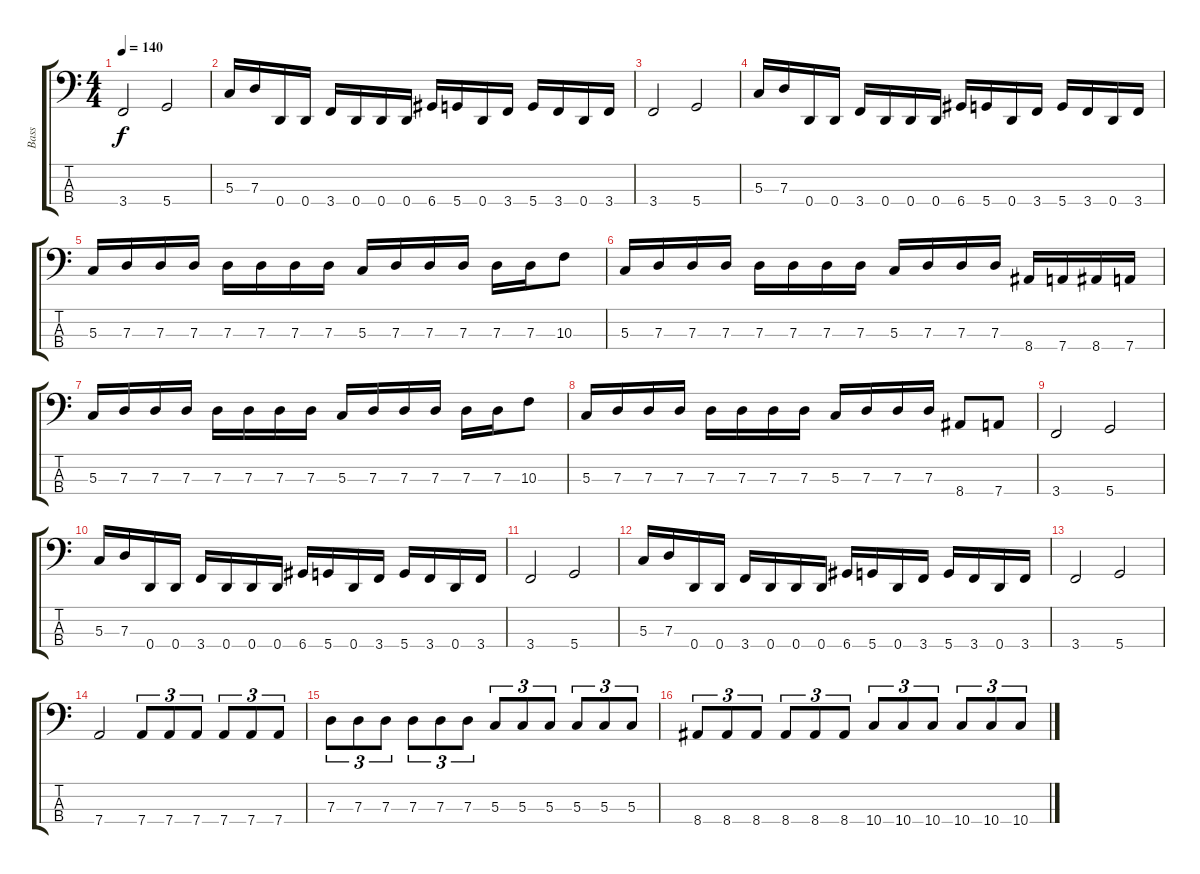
\track ("Bass" "Bass") {instrument electricbasspick}
\staff {score tabs}
\tuning (F2 C2 G1 D1) {hide}
\ts (4 4)
\tempo 140
\clef f4
\ks c
3.4.2{dy f} 5.4.2 |
5.3.16 7.3.16 0.4.16 0.4.16 3.4.16 0.4.16 0.4.16 0.4.16 6.4.16 5.4.16 0.4.16 3.4.16 5.4.16 3.4.16 0.4.16 3.4.16 |
3.4.2 5.4.2 |
5.3.16 7.3.16 0.4.16 0.4.16 3.4.16 0.4.16 0.4.16 0.4.16 6.4.16 5.4.16 0.4.16 3.4.16 5.4.16 3.4.16 0.4.16 3.4.16 |
5.3.16 7.3.16 7.3.16 7.3.16 7.3.16 7.3.16 7.3.16 7.3.16 5.3.16 7.3.16 7.3.16 7.3.16 7.3.16 7.3.16 10.3.8 |
5.3.16 7.3.16 7.3.16 7.3.16 7.3.16 7.3.16 7.3.16 7.3.16 5.3.16 7.3.16 7.3.16 7.3.16 8.4.16 7.4.16 8.4.16 7.4.16 |
5.3.16 7.3.16 7.3.16 7.3.16 7.3.16 7.3.16 7.3.16 7.3.16 5.3.16 7.3.16 7.3.16 7.3.16 7.3.16 7.3.16 10.3.8 |
5.3.16 7.3.16 7.3.16 7.3.16 7.3.16 7.3.16 7.3.16 7.3.16 5.3.16 7.3.16 7.3.16 7.3.16 8.4.8 7.4.8 |
3.4.2 5.4.2 |
5.3.16 7.3.16 0.4.16 0.4.16 3.4.16 0.4.16 0.4.16 0.4.16 6.4.16 5.4.16 0.4.16 3.4.16 5.4.16 3.4.16 0.4.16 3.4.16 |
3.4.2 5.4.2 |
5.3.16 7.3.16 0.4.16 0.4.16 3.4.16 0.4.16 0.4.16 0.4.16 6.4.16 5.4.16 0.4.16 3.4.16 5.4.16 3.4.16 0.4.16 3.4.16 |
3.4.2 5.4.2 |
7.4.2 7.4.8{tu (3 2)} 7.4.8{tu (3 2)} 7.4.8{tu (3 2)} 7.4.8{tu (3 2)} 7.4.8{tu (3 2)} 7.4.8{tu (3 2)} |
7.3.8{tu (3 2)} 7.3.8{tu (3 2)} 7.3.8{tu (3 2)} 7.3.8{tu (3 2)} 7.3.8{tu (3 2)} 7.3.8{tu (3 2)} 5.3.8{tu (3 2)} 5.3.8{tu (3 2)} 5.3.8{tu (3 2)} 5.3.8{tu (3 2)} 5.3.8{tu (3 2)} 5.3.8{tu (3 2)} |
8.4.8{tu (3 2)} 8.4.8{tu (3 2)} 8.4.8{tu (3 2)} 8.4.8{tu (3 2)} 8.4.8{tu (3 2)} 8.4.8{tu (3 2)} 10.4.8{tu (3 2)} 10.4.8{tu (3 2)} 10.4.8{tu (3 2)} 10.4.8{tu (3 2)} 10.4.8{tu (3 2)} 10.4.8{tu (3 2)}
